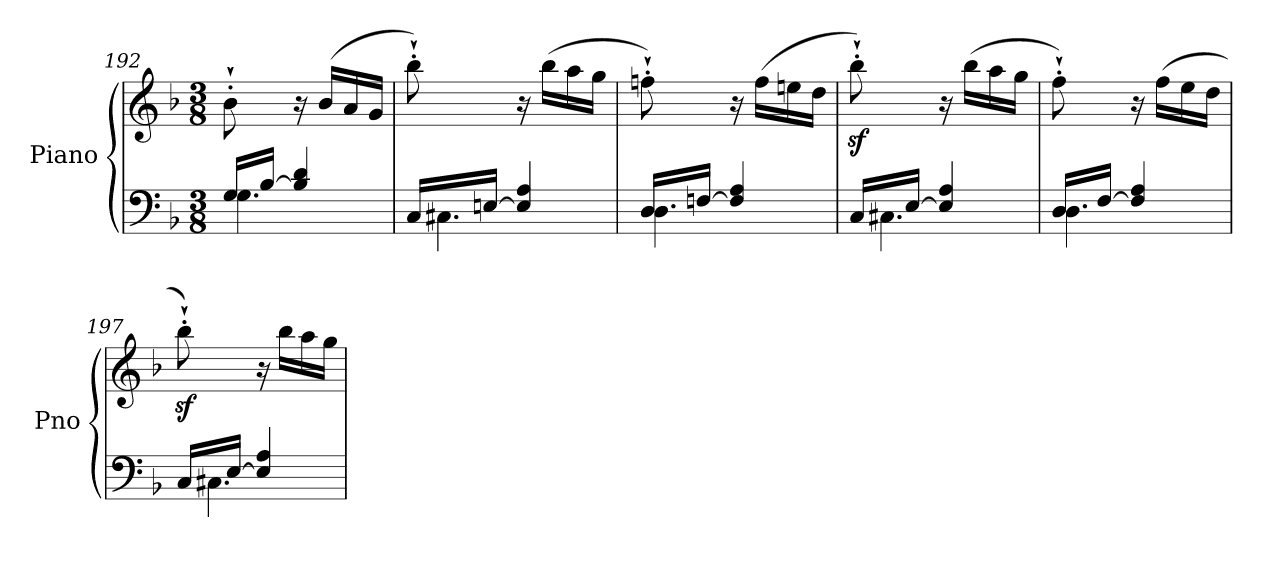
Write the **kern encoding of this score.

**kern	**kern
*part1	*part1
*staff2	*staff1
*I"Piano	*
*I'Pno	*
!!LO:PB:g=z
*clefF4	*clefG2
*k[b-]	*k[b-]
*M3/8	*M3/8
=192	=192
*^	*
16G/LL	4.G\	8b-`'\
[16B-/JJ	.	.
4B-/] 4d/	.	16r
.	.	(>16b-/LL
.	.	16a/
.	.	16g/JJ
=193	=193	=193
16C/LL	4.C#X\	8bb-`'\)
[16En/JJ	.	.
4E/] 4A/	.	16r
.	.	(16bb-\LL
.	.	16aa\
.	.	16gg\JJ
=194	=194	=194
16D/LL	4.D\	8ffn`'\)
[16Fn/JJ	.	.
4F/] 4A/	.	16r
.	.	(16ff\LL
.	.	16een\
.	.	16dd\JJ
=195	=195	=195
16C/LL	4.C#X\	8bb-z<`'\)
[16E/JJ	.	.
4E/] 4A/	.	16r
.	.	(16bb-\LL
.	.	16aa\
.	.	16gg\JJ
=196	=196	=196
16D/LL	4.D\	8ff`'\)
[16F/JJ	.	.
4F/] 4A/	.	16r
.	.	(16ff\LL
.	.	16ee\
.	.	16dd\JJ
!!LO:LB:g=z
=197	=197	=197
16C/LL	4.C#X\	8bb-z<`'\)
[16E/JJ	.	.
4E/] 4A/	.	16r
.	.	16bb-\LL
.	.	16aa\
.	.	16gg\JJ
*v	*v	*
=	=
*-	*-
